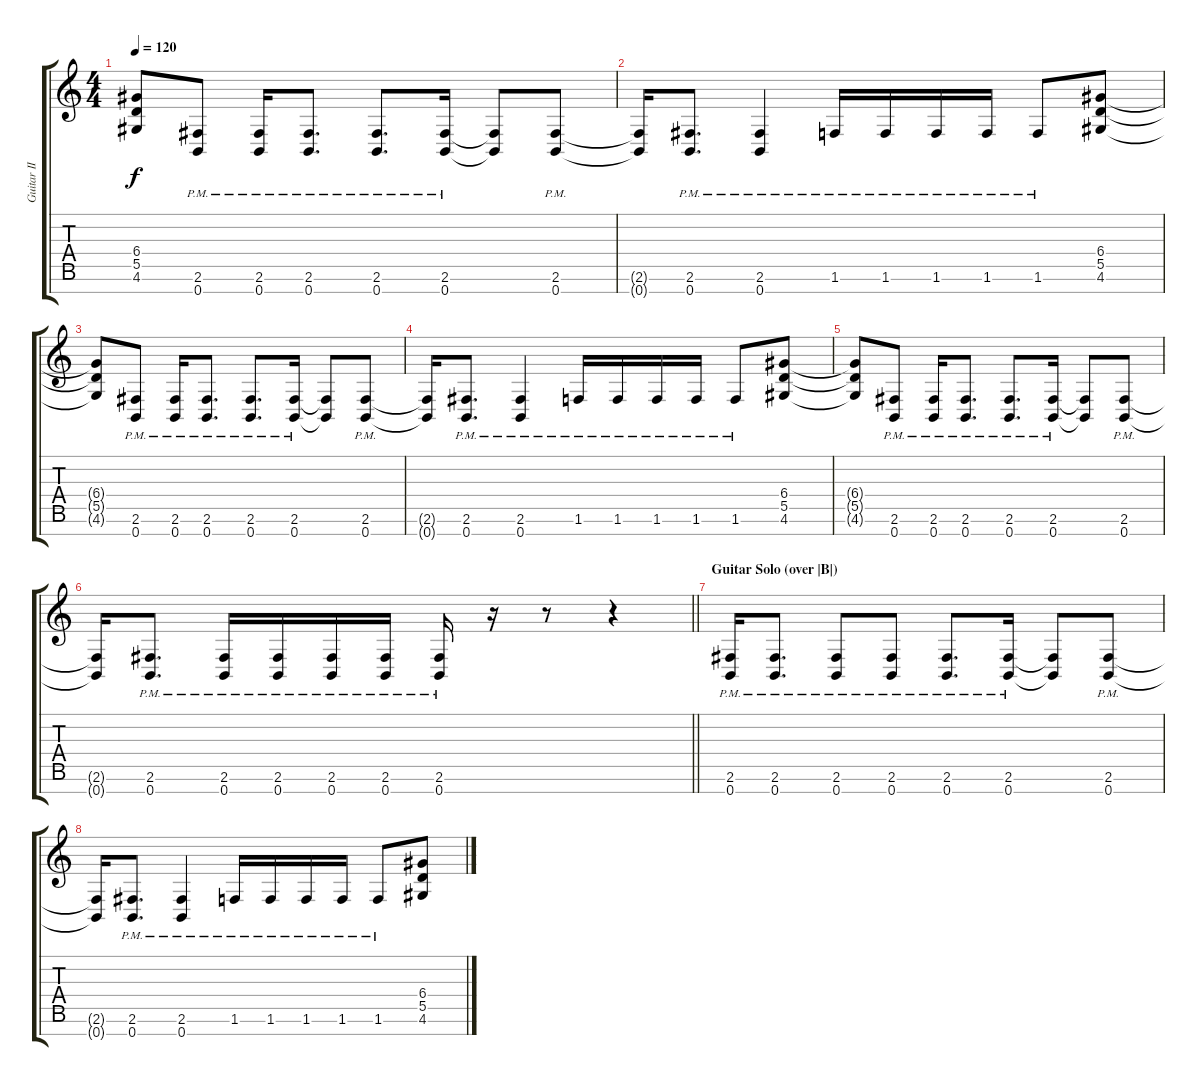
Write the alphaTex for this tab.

\track ("Guitar II" "Guitar II") {instrument distortionguitar}
\staff {score tabs}
\tuning (E4 B3 G3 D3 A2 E2 B1) {hide}
\ts (4 4)
\tempo 120
\clef g2
\ks c
(6.4{t} 5.5{t} 4.6{t}).8{dy f} (2.6{pm} 0.7{pm}).8 (2.6{pm} 0.7{pm}).16 (2.6{pm} 0.7{pm}).8{d} (2.6{pm} 0.7{pm}).8{d} (2.6{pm} 0.7{pm}).16 (2.6{t} 0.7{t}).8 (2.6{pm} 0.7{pm}).8 |
(2.6{t} 0.7{t}).16 (2.6{pm} 0.7{pm}).8{d} (2.6{pm} 0.7{pm}).4 1.6{pm}.16 1.6{pm}.16 1.6{pm}.16 1.6{pm}.16 1.6{pm}.8 (6.4 5.5 4.6).8 |
(6.4{t} 5.5{t} 4.6{t}).8 (2.6{pm} 0.7{pm}).8 (2.6{pm} 0.7{pm}).16 (2.6{pm} 0.7{pm}).8{d} (2.6{pm} 0.7{pm}).8{d} (2.6{pm} 0.7{pm}).16 (2.6{t} 0.7{t}).8 (2.6{pm} 0.7{pm}).8 |
(2.6{t} 0.7{t}).16 (2.6{pm} 0.7{pm}).8{d} (2.6{pm} 0.7{pm}).4 1.6{pm}.16 1.6{pm}.16 1.6{pm}.16 1.6{pm}.16 1.6{pm}.8 (6.4 5.5 4.6).8 |
(6.4{t} 5.5{t} 4.6{t}).8 (2.6{pm} 0.7{pm}).8 (2.6{pm} 0.7{pm}).16 (2.6{pm} 0.7{pm}).8{d} (2.6{pm} 0.7{pm}).8{d} (2.6{pm} 0.7{pm}).16 (2.6{t} 0.7{t}).8 (2.6{pm} 0.7{pm}).8 |
\barLineRight lightlight
(2.6{t} 0.7{t}).16 (2.6{pm} 0.7{pm}).8{d} (2.6{pm} 0.7{pm}).16 (2.6{pm} 0.7{pm}).16 (2.6{pm} 0.7{pm}).16 (2.6{pm} 0.7{pm}).16 (2.6{pm} 0.7{pm}).16 r.16 r.8 r.4 |
\section ("" "Guitar Solo (over |B|)")
(2.6{pm} 0.7{pm}).16 (2.6{pm} 0.7{pm}).8{d} (2.6{pm} 0.7{pm}).8 (2.6{pm} 0.7{pm}).8 (2.6{pm} 0.7{pm}).8{d} (2.6{pm} 0.7{pm}).16 (2.6{t} 0.7{t}).8 (2.6{pm} 0.7{pm}).8 |
(2.6{t} 0.7{t}).16 (2.6{pm} 0.7{pm}).8{d} (2.6{pm} 0.7{pm}).4 1.6{pm}.16 1.6{pm}.16 1.6{pm}.16 1.6{pm}.16 1.6{pm}.8 (6.4 5.5 4.6).8
